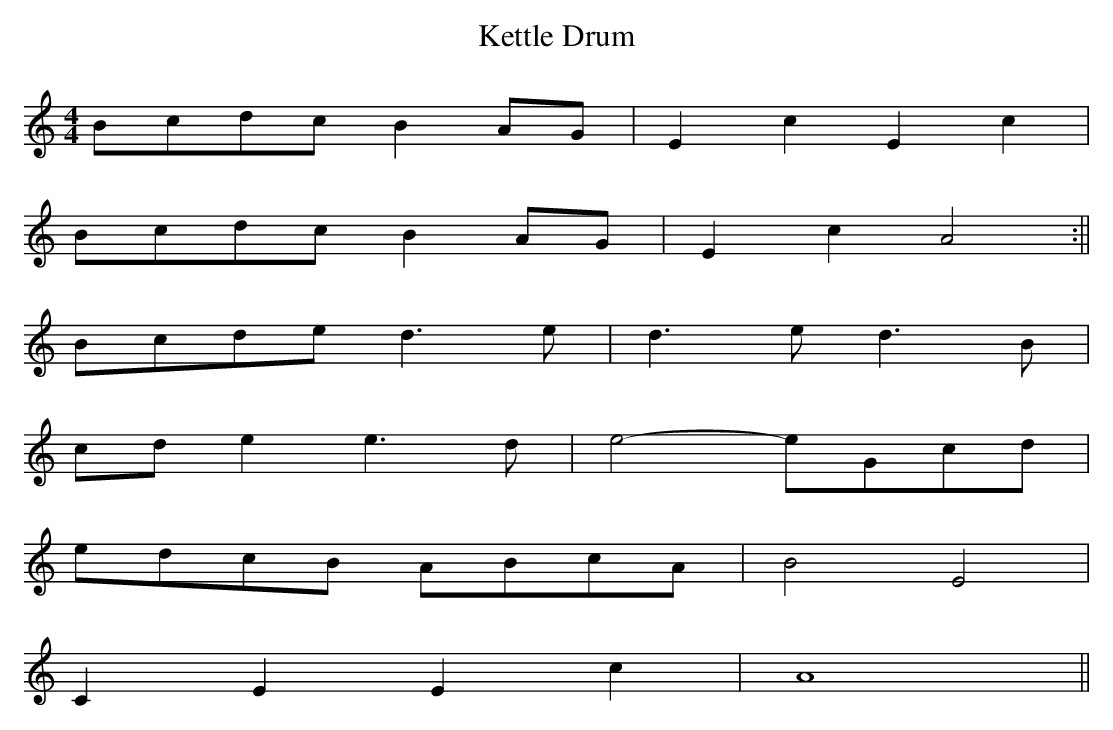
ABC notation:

X:1
T:Kettle Drum
M:4/4
L:1/8
K:Am
Bcdc B2 AG|E2 c2 E2 c2|
Bcdc B2 AG|E2 c2 A4:||
Bcde d3 e|d3 e d3 B|
cd e2 e3 d|e4- eGcd|
edcB ABcA|B4 E4|
C2 E2 E2 c2|A8||
